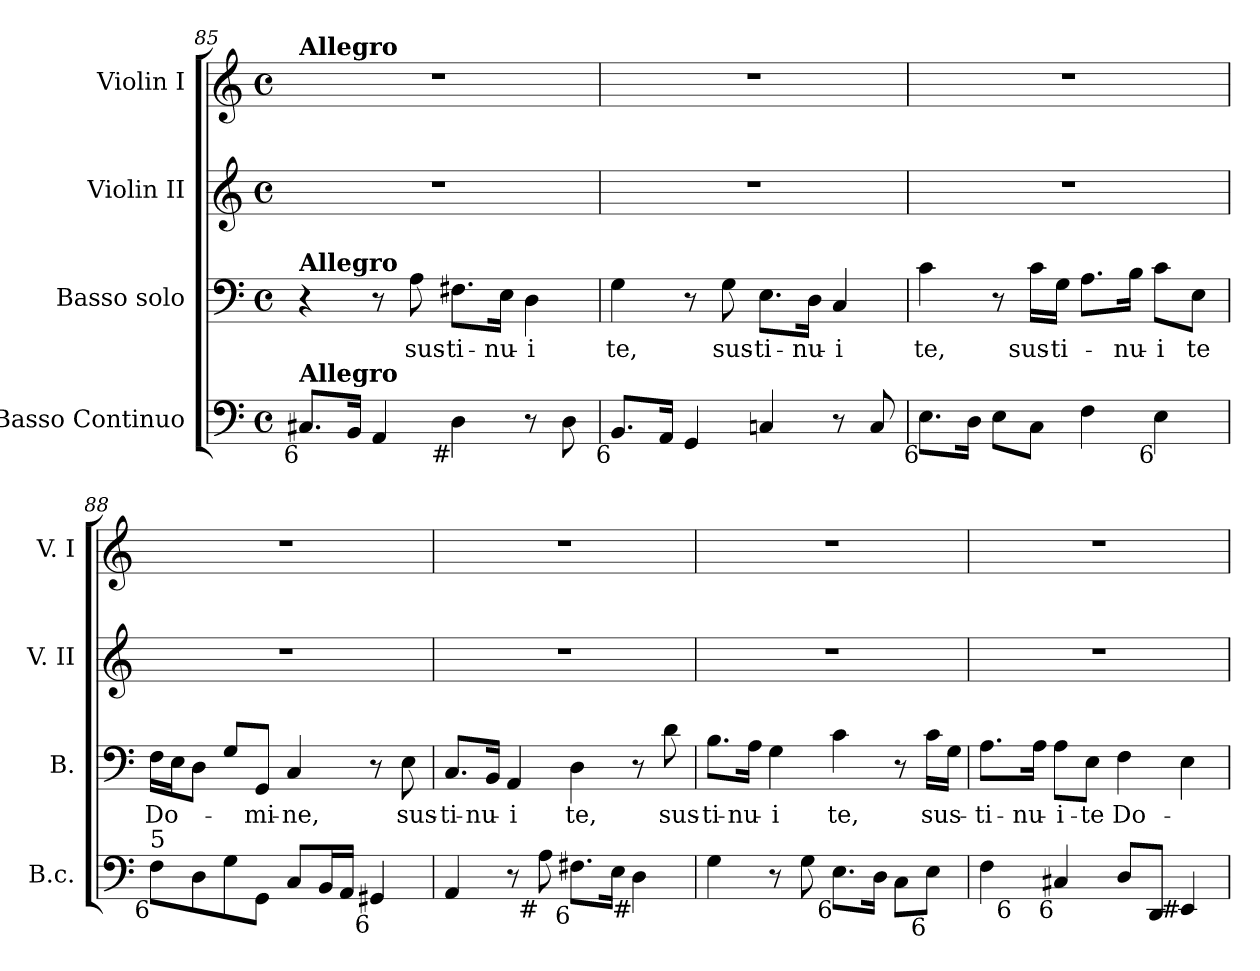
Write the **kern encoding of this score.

**kern	**kern	**text	**kern	**kern
*part4	*part3	*part3	*part2	*part1
*staff4	*staff3	*staff3	*staff2	*staff1
*I"Basso Continuo	*I"Basso solo	*	*I"Violin II	*I"Violin I
*I'B.c.	*I'B.	*	*I'V. II	*I'V. I
!!LO:PB:g=z
*clefF4	*clefF4	*	*clefG2	*clefG2
*k[]	*k[]	*	*k[]	*k[]
*a:	*a:	*	*a:	*a:
*M4/4	*M4/4	*	*M4/4	*M4/4
*met(c)	*met(c)	*	*met(c)	*met(c)
*MM120	*MM120	*	*MM120	*MM120
=85	=85	=85	=85	=85
!	!	!	!	!LO:TX:a:B:t=Allegro
!	!LO:TX:a:B:t=Allegro	!	!	!
!LO:TX:b:rj:t=6	!	!	!	!
!LO:TX:a:B:t=Allegro	!	!	!	!
8.C#Xi/L	4r	.	1r	1r
16BBi/Jk	.	.	.	.
4AAi/	8r	.	.	.
!	!	!LO:LY:b:color=#000000	!	!
.	8Ai\	sus-	.	.
!LO:TX:b:rj:t=#	!	!	!	!
!	!	!LO:LY:b:color=#000000	!	!
4Di\	8.F#Xi\L	-ti-	.	.
!	!	!LO:LY:b:color=#000000	!	!
.	16Ei\Jk	-nu-	.	.
!	!	!LO:LY:b:color=#000000	!	!
8r	4Di\	-i	.	.
8Di\	.	.	.	.
=86	=86	=86	=86	=86
!LO:TX:b:rj:t=6	!	!	!	!
!	!	!LO:LY:b:color=#000000	!	!
8.BBi/L	4Gi\	te,	1r	1r
16AAi/Jk	.	.	.	.
4GGi/	8r	.	.	.
!	!	!LO:LY:b:color=#000000	!	!
.	8Gi\	sus-	.	.
!	!	!LO:LY:b:color=#000000	!	!
4Cni/	8.Ei\L	-ti-	.	.
!	!	!LO:LY:b:color=#000000	!	!
.	16Di\Jk	-nu-	.	.
!	!	!LO:LY:b:color=#000000	!	!
8r	4Ci/	-i	.	.
8Ci/	.	.	.	.
=87	=87	=87	=87	=87
!LO:TX:b:rj:t=6	!	!	!	!
!	!	!LO:LY:b:color=#000000	!	!
8.Ei\L	4ci\	te,	1r	1r
16Di\Jk	.	.	.	.
8Ei\L	8r	.	.	.
!	!	!LO:LY:b:color=#000000	!	!
8Ci\J	16ci\LL	sus-	.	.
!	!	!LO:LY:b:color=#000000	!	!
.	16Gi\JJ	-ti-	.	.
4Fi\	8.Ai\L	.	.	.
!	!	!LO:LY:b:color=#000000	!	!
.	16Bi\Jk	-nu-	.	.
!LO:TX:b:rj:t=6	!	!	!	!
!	!	!LO:LY:b:color=#000000	!	!
4Ei\	8ci\L	-i	.	.
!	!	!LO:LY:b:color=#000000	!	!
.	8Ei\J	te	.	.
=88	=88	=88	=88	=88
!LO:TX:b:rj:t=6	!	!	!	!
!LO:TX:t=5	!	!	!	!
!	!	!LO:LY:b:color=#000000	!	!
8Fi\L	16Fi\LL	Do-	1r	1r
.	16Ei\J	.	.	.
8Di\	8Di\J	.	.	.
8Gi\	8Gi/L	.	.	.
!	!	!LO:LY:b:color=#000000	!	!
8GGi\J	8GGi/J	-mi-	.	.
!	!	!LO:LY:b:color=#000000	!	!
8Ci/L	4Ci/	-ne,	.	.
16BBi/L	.	.	.	.
16AAi/JJ	.	.	.	.
!LO:TX:b:rj:t=6	!	!	!	!
4GG#Xi/	8r	.	.	.
!	!	!LO:LY:b:color=#000000	!	!
.	8Ei\	sus-	.	.
!!LO:LB:g=z
=89	=89	=89	=89	=89
!	!	!LO:LY:b:color=#000000	!	!
4AAi/	8.Ci/L	-ti-	1r	1r
!	!	!LO:LY:b:color=#000000	!	!
.	16BBi/Jk	-nu-	.	.
!	!	!LO:LY:b:color=#000000	!	!
8r	4AAi/	-i	.	.
!LO:TX:b:rj:t=#	!	!	!	!
8Ai\	.	.	.	.
!LO:TX:b:rj:t=6	!	!	!	!
!	!	!LO:LY:b:color=#000000	!	!
8.F#Xi\L	4Di\	te,	.	.
16Ei\Jk	.	.	.	.
!LO:TX:b:rj:t=#	!	!	!	!
4Di\	8r	.	.	.
!	!	!LO:LY:b:color=#000000	!	!
.	8di\	sus-	.	.
=90	=90	=90	=90	=90
!	!	!LO:LY:b:color=#000000	!	!
4Gi\	8.Bi\L	-ti-	1r	1r
!	!	!LO:LY:b:color=#000000	!	!
.	16Ai\Jk	-nu-	.	.
!	!	!LO:LY:b:color=#000000	!	!
8r	4Gi\	-i	.	.
8Gi\	.	.	.	.
!LO:TX:b:rj:t=6	!	!	!	!
!	!	!LO:LY:b:color=#000000	!	!
8.Ei\L	4ci\	te,	.	.
16Di\Jk	.	.	.	.
8Ci\L	8r	.	.	.
!LO:TX:b:rj:t=6	!	!	!	!
!	!	!LO:LY:b:color=#000000	!	!
8Ei\J	16ci\LL	sus-	.	.
.	16Gi\JJ	.	.	.
=91	=91	=91	=91	=91
!LO:TX:b:rj:t=5	!	!	!	!
!	!	!LO:LY:b:color=#000000	!	!
*^	*	*	*	*
4Fi\	8ryy	8.Ai\L	-ti-	1r	1r
!	!LO:TX:b:rj:t=6	!	!	!	!
.	2..ryy	.	.	.	.
!	!	!	!LO:LY:b:color=#000000	!	!
.	.	16Ai\Jk	-nu-	.	.
!LO:TX:b:rj:t=6	!	!	!	!	!
!	!	!	!LO:LY:b:color=#000000	!	!
4C#Xi/	.	8Ai\L	-i-	.	.
!	!	!	!LO:LY:b:color=#000000	!	!
.	.	8Ei\J	-te	.	.
!	!	!	!LO:LY:b:color=#000000	!	!
8Di/L	.	4Fi\	Do-	.	.
8DDi/J	.	.	.	.	.
!LO:TX:b:rj:t=#	!	!	!	!	!
4EEi/	.	4Ei\	.	.	.
*v	*v	*	*	*	*
=	=	=	=	=
*-	*-	*-	*-	*-
